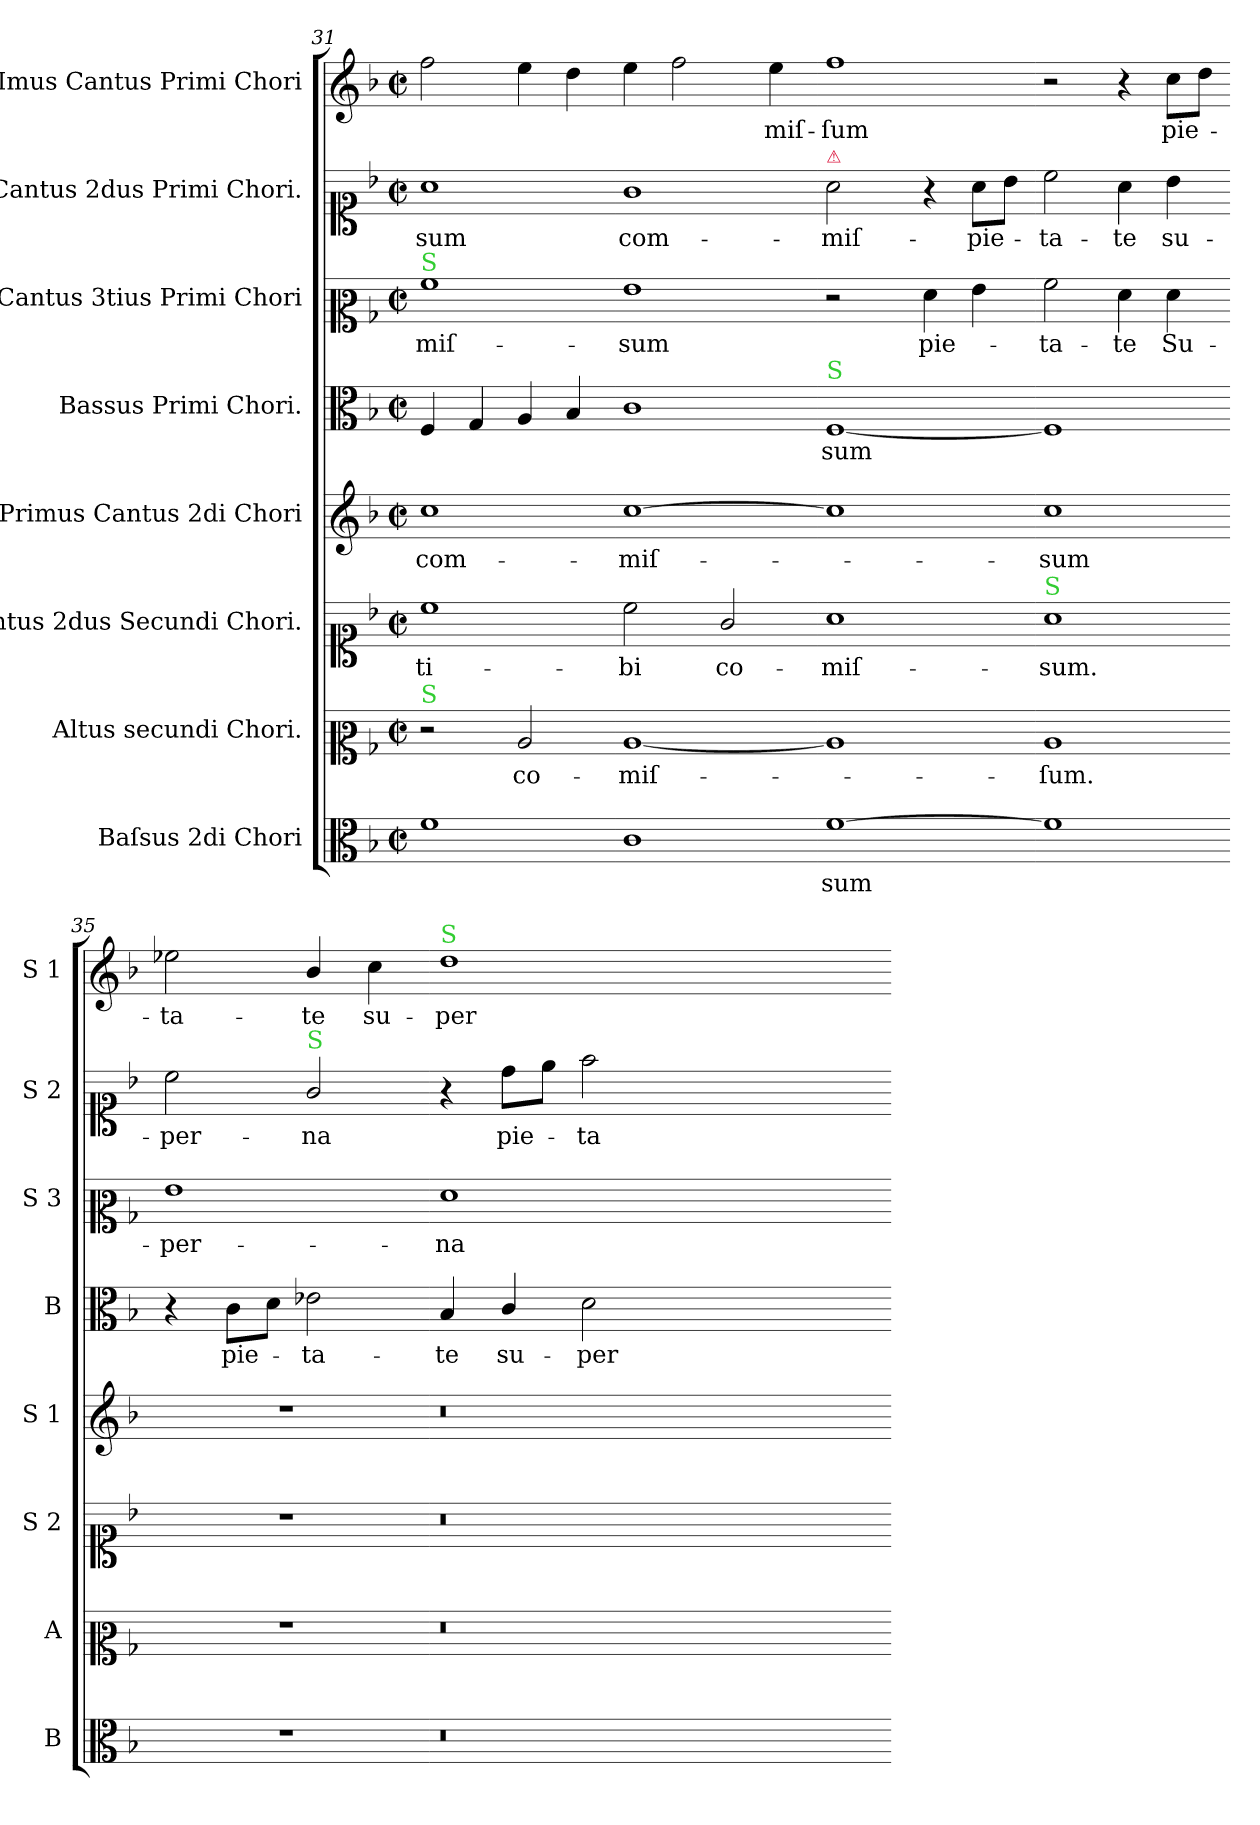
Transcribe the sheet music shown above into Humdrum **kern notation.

**kern	**text	**kern	**text	**kern	**text	**kern	**text	**kern	**text	**kern	**text	**kern	**text	**kern	**text
*part8	*part8	*part7	*part7	*part6	*part6	*part5	*part5	*part4	*part4	*part3	*part3	*part2	*part2	*part1	*part1
*staff8	*staff8	*staff7	*staff7	*staff6	*staff6	*staff5	*staff5	*staff4	*staff4	*staff3	*staff3	*staff2	*staff2	*staff1	*staff1
*I"Baſsus 2di Chori	*	*I"Altus secundi Chori.	*	*I"Cantus 2dus Secundi Chori.	*	*I"Primus Cantus 2di Chori	*	*I"Bassus Primi Chori.	*	*I"Cantus 3tius Primi Chori	*	*I"Cantus 2dus Primi Chori.	*	*I"Imus Cantus Primi Chori	*
*I'B	*	*I'A	*	*I'S 2	*	*I'S 1	*	*I'B	*	*I'S 3	*	*I'S 2	*	*I'S 1	*
*clefC3	*	*clefC2	*	*clefC1	*	*clefG2	*	*clefC3	*	*clefC2	*	*clefC1	*	*clefG2	*
*k[b-]	*	*k[b-]	*	*k[b-]	*	*k[b-]	*	*k[b-]	*	*k[b-]	*	*k[b-]	*	*k[b-]	*
*F:	*	*F:	*	*F:	*	*F:	*	*F:	*	*F:	*	*F:	*	*F:	*
*M2/2	*	*M2/2	*	*M2/2	*	*M2/2	*	*M2/2	*	*M2/2	*	*M2/2	*	*M2/2	*
*met(c|)	*	*met(c|)	*	*met(c|)	*	*met(c|)	*	*met(c|)	*	*met(c|)	*	*met(c|)	*	*met(c|)	*
=31	=31	=31	=31	=31	=31	=31	=31	=31	=31	=31	=31	=31	=31	=31	=31
!	!	!	!	!	!	!	!	!	!	!LO:TX:a:color=limegreen:t=S	!	!	!	!	!
!	!	!LO:TX:a:color=limegreen:t=S	!	!	!	!	!	!	!	!	!	!	!	!	!
1f	.	2r	.	1cc	ti-	1cc	com-	4F/	.	1a	-miſ-	1a	-sum	2ff\	.
.	.	.	.	.	.	.	.	4G/	.	.	.	.	.	.	.
.	.	2c/	co-	.	.	.	.	4A/	.	.	.	.	.	4ee\	.
.	.	.	.	.	.	.	.	4B-/	.	.	.	.	.	4dd\	.
=32-	=32-	=32-	=32-	=32-	=32-	=32-	=32-	=32-	=32-	=32-	=32-	=32-	=32-	=32-	=32-
1c	.	[1c	-miſ-	2cc\	-bi	[1cc	-miſ-	1c	.	1g	-sum	1g	com-	4ee\	.
.	.	.	.	.	.	.	.	.	.	.	.	.	.	2ff\	.
.	.	.	.	2g/	co-	.	.	.	.	.	.	.	.	.	.
.	.	.	.	.	.	.	.	.	.	.	.	.	.	4ee\	-miſ-
=33-	=33-	=33-	=33-	=33-	=33-	=33-	=33-	=33-	=33-	=33-	=33-	=33-	=33-	=33-	=33-
!	!	!	!	!	!	!	!	!	!	!	!	!LO:TX:a:color=crimson:t=⚠	!	!	!
!	!	!	!	!	!	!	!	!LO:TX:a:color=limegreen:t=S	!	!	!	!	!	!	!
!	!	!	!	!	!	!	!	!	!	!	!	!LO:N:vis=2	!	!	!
[1f	-sum	1c]	.	1a	-miſ-	1cc]	.	[1F	-sum	2r	.	4a\	-miſ-	1ff	-ſum
.	.	.	.	.	.	.	.	.	.	.	.	4b-yy	-sum	.	.
.	.	.	.	.	.	.	.	.	.	4f\	pie-	4r	.	.	.
.	.	.	.	.	.	.	.	.	.	4g\	.	8a\L	pie-	.	.
.	.	.	.	.	.	.	.	.	.	.	.	8b-\J	.	.	.
=34-	=34-	=34-	=34-	=34-	=34-	=34-	=34-	=34-	=34-	=34-	=34-	=34-	=34-	=34-	=34-
!	!	!	!	!LO:TX:a:color=limegreen:t=S	!	!	!	!	!	!	!	!	!	!	!
1f]	.	1c	-ſum.	1a	-sum.	1cc	-sum	1F]	.	2a\	-ta-	2cc\	-ta-	2r	.
.	.	.	.	.	.	.	.	.	.	4f\	-te	4a\	-te	4r	.
.	.	.	.	.	.	.	.	.	.	4f\	Su-	4b-\	su-	8cc\L	pie-
.	.	.	.	.	.	.	.	.	.	.	.	.	.	8dd\J	.
=35-	=35-	=35-	=35-	=35-	=35-	=35-	=35-	=35-	=35-	=35-	=35-	=35-	=35-	=35-	=35-
1r	.	1r	.	1r	.	1r	.	4r	.	1g	-per-	2cc\	-per-	2ee-X\	-ta-
.	.	.	.	.	.	.	.	8c\L	pie-	.	.	.	.	.	.
.	.	.	.	.	.	.	.	8d\J	.	.	.	.	.	.	.
!	!	!	!	!	!	!	!	!	!	!	!	!LO:TX:a:color=limegreen:t=S	!	!	!
.	.	.	.	.	.	.	.	2e-X\	-ta-	.	.	2g/	-na	4b-/	-te
.	.	.	.	.	.	.	.	.	.	.	.	.	.	4cc\	su-
=36-	=36-	=36-	=36-	=36-	=36-	=36-	=36-	=36-	=36-	=36-	=36-	=36-	=36-	=36-	=36-
!	!	!	!	!	!	!	!	!	!	!	!	!	!	!LO:TX:a:color=limegreen:t=S	!
0.r	.	0.r	.	0.r	.	0.r	.	4B-/	-te	1f	-na	4r	.	1dd	-per-
.	.	.	.	.	.	.	.	4c/	su-	.	.	8dd\L	pie-	.	.
.	.	.	.	.	.	.	.	.	.	.	.	8ee\J	.	.	.
.	.	.	.	.	.	.	.	2d\	-per-	.	.	2ff\	-ta-	.	.
.	.	.	.	.	.	.	.	0ryy	.	0ryy	.	0ryy	.	0ryy	.
=-	=-	=-	=-	=-	=-	=-	=-	=-	=-	=-	=-	=-	=-	=-	=-
*-	*-	*-	*-	*-	*-	*-	*-	*-	*-	*-	*-	*-	*-	*-	*-
